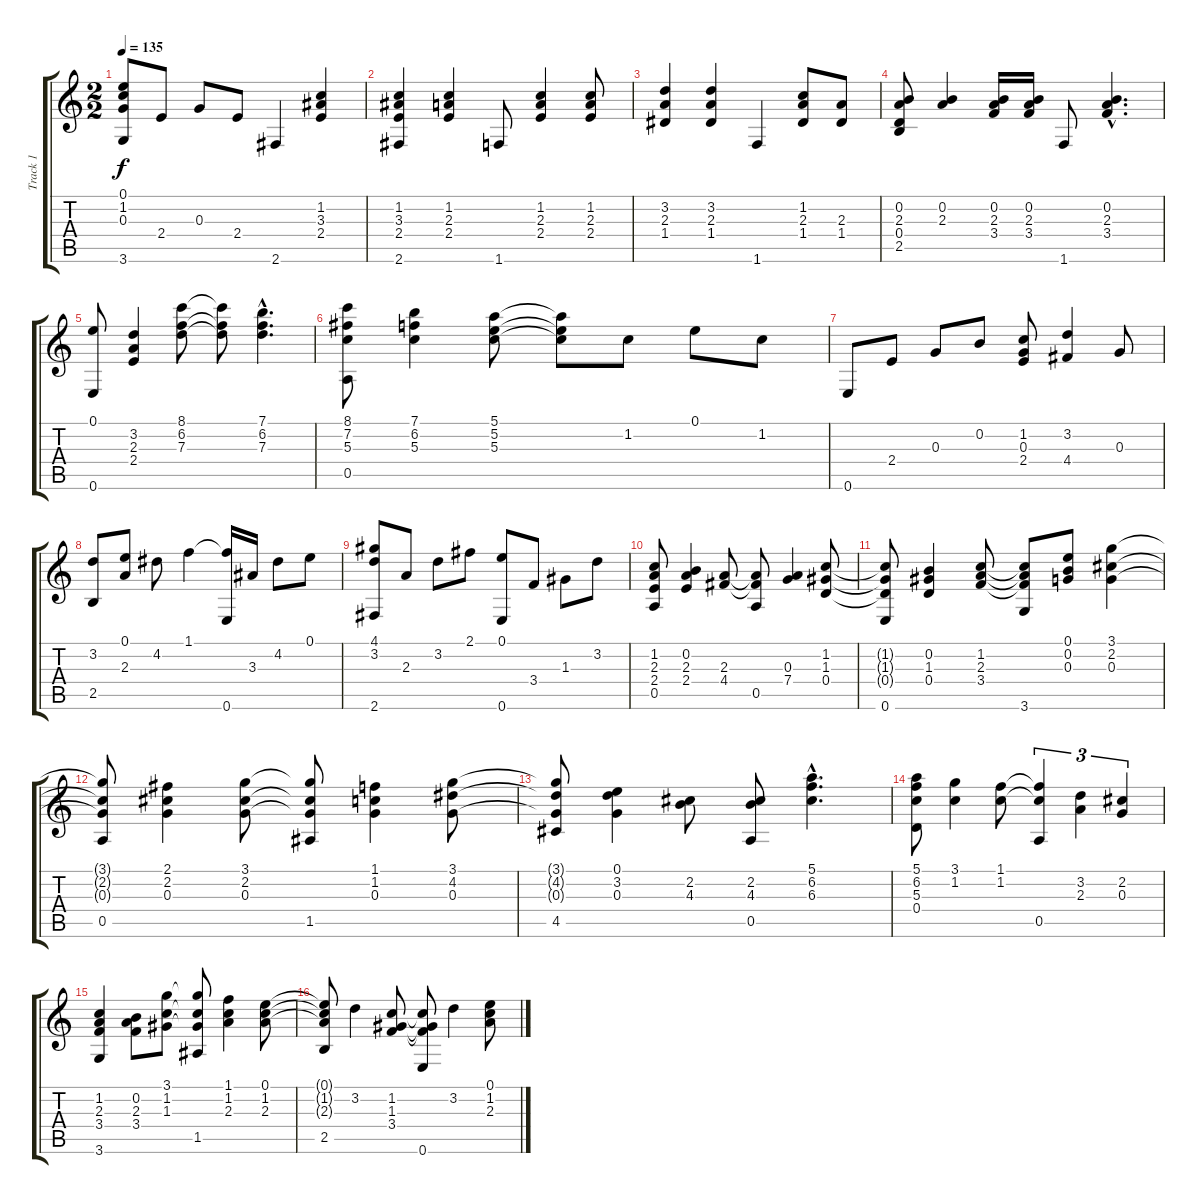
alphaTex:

\track ("Track 1" "Track 1") {instrument acousticguitarnylon}
\staff {score tabs}
\tuning (E4 B3 G3 D3 A2 E2) {hide}
\ts (2 2)
\tempo 135
\clef g2
\ks c
(0.1{t} 1.2{t} 0.3{t} 3.6).8{dy f} 2.4.8 0.3.8 2.4.8 2.6.4 (1.2 3.3 2.4).4 |
(1.2 3.3 2.4 2.6).4 (1.2 2.3 2.4).4 1.6.8 (1.2 2.3 2.4).4 (1.2 2.3 2.4).8 |
(3.2 2.3 1.4).4 (3.2 2.3 1.4).4 1.6.4 (1.2 2.3 1.4).8 (2.3 1.4).8 |
(0.2 2.3 0.4 2.5).8 (0.2 2.3).4 (0.2 2.3 3.4).16 (0.2 2.3 3.4).16 1.6.8 (0.2{hac} 2.3{hac} 3.4{hac}).4{d} |
(0.1 0.6).8 (3.2 2.3 2.4).4 (8.1 6.2 7.3).8 (8.1{t} 6.2{t} 7.3{t}).8 (7.1{hac} 6.2{hac} 7.3{hac}).4{d} |
(8.1 7.2 5.3 0.5).8 (7.1 6.2 5.3).4 (5.1 5.2 5.3).8 (5.1{t} 5.2{t} 5.3{t}).8 1.2.8 0.1.8 1.2.8 |
0.6.8 2.4.8 0.3.8 0.2.8 (1.2 0.3 2.4).8 (3.2 4.4).4 0.3.8 |
(3.2 2.5).8 (0.1 2.3).8 4.2.8 1.1.4 (1.1{t} 0.6).16 3.3.16 4.2.8 0.1.8 |
(4.1 3.2 2.6).8 2.3.8 3.2.8 2.1.8 (0.1 0.6).8 3.4.8 1.3.8 3.2.8 |
(1.2 2.3 2.4 0.5).8 (0.2 2.3 2.4).4 (2.3 4.4).8 (2.3{t} 4.4{t} 0.5).8 (0.3 7.4).4 (1.2 1.3 0.4).8 |
(1.2{t} 1.3{t} 0.4{t} 0.6).8 (0.2 1.3 0.4).4 (1.2 2.3 3.4).8 (1.2{t} 2.3{t} 3.4{t} 3.6).8 (0.1 0.2 0.3).8 (3.1 2.2 0.3).4 |
(3.1{t} 2.2{t} 0.3{t} 0.5).8 (2.1 2.2 0.3).4 (3.1 2.2 0.3).8 (3.1{t} 2.2{t} 0.3{t} 1.5).8 (1.1 1.2 0.3).4 (3.1 4.2 0.3).8 |
(3.1{t} 4.2{t} 0.3{t} 4.5).8 (0.1 3.2 0.3).4 (2.2 4.3).8 (2.2 4.3 0.5).8 (5.1{hac} 6.2{hac} 6.3{hac}).4{d} |
(5.1 6.2 5.3 0.4).8 (3.1 1.2).4 (1.1 1.2).8 (1.1{t} 1.2{t} 0.5).4{tu (3 2)} (3.2 2.3).4{tu (3 2)} (2.2 0.3).4{tu (3 2)} |
(1.2 2.3 3.4 3.6).4 (0.2 2.3 3.4).8 (3.1 1.2 1.3).8 (3.1{t} 1.2{t} 1.3{t} 1.5).8 (1.1 1.2 2.3).4 (0.1 1.2 2.3).8 |
(0.1{t} 1.2{t} 2.3{t} 2.5).8 3.2.4 (1.2 1.3 3.4).8 (1.2{t} 1.3{t} 3.4{t} 0.6).8 3.2.4 (0.1 1.2 2.3).8
